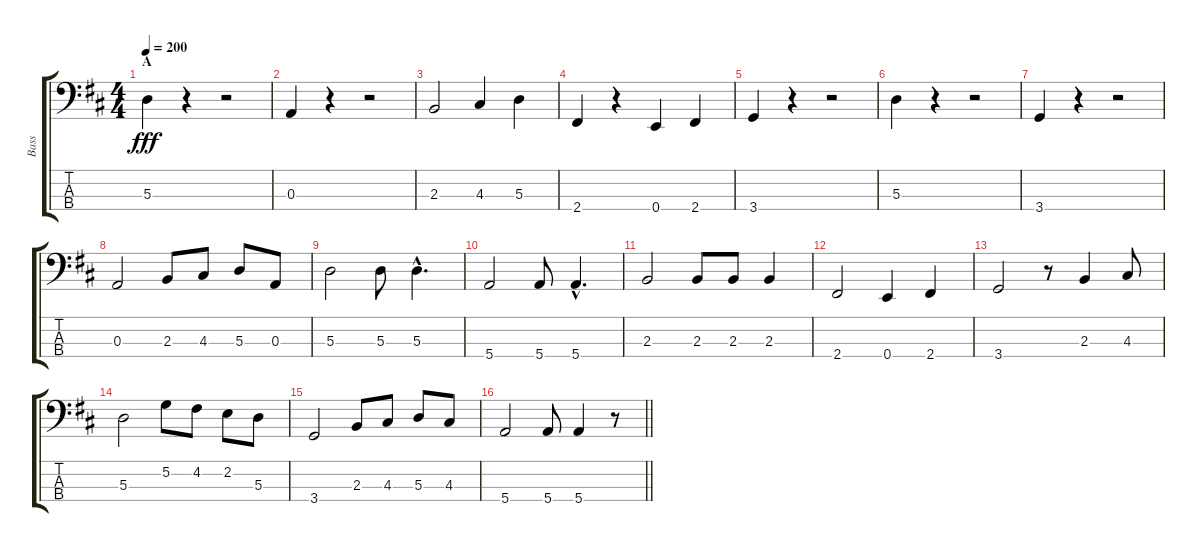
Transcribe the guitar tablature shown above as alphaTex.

\track ("Bass" "Bass") {instrument electricbasspick}
\staff {score tabs}
\tuning (G2 D2 A1 E1) {hide}
\ts (4 4)
\section ("" "A")
\tempo 200
\clef f4
\ks d
5.3.4{dy fff} r.4 r.2 |
0.3.4 r.4 r.2 |
2.3.2 4.3.4 5.3.4 |
2.4.4 r.4 0.4.4 2.4.4 |
3.4.4 r.4 r.2 |
5.3.4 r.4 r.2 |
3.4.4 r.4 r.2 |
0.3.2 2.3.8 4.3.8 5.3.8 0.3.8 |
5.3.2 5.3.8 5.3{hac}.4{d} |
5.4.2 5.4.8 5.4{hac}.4{d} |
2.3.2 2.3.8 2.3.8 2.3.4 |
2.4.2 0.4.4 2.4.4 |
3.4.2 r.8 2.3.4 4.3.8 |
5.3.2 5.2.8 4.2.8 2.2.8 5.3.8 |
3.4.2 2.3.8 4.3.8 5.3.8 4.3.8 |
\barLineRight lightlight
5.4.2 5.4.8 5.4.4 r.8
